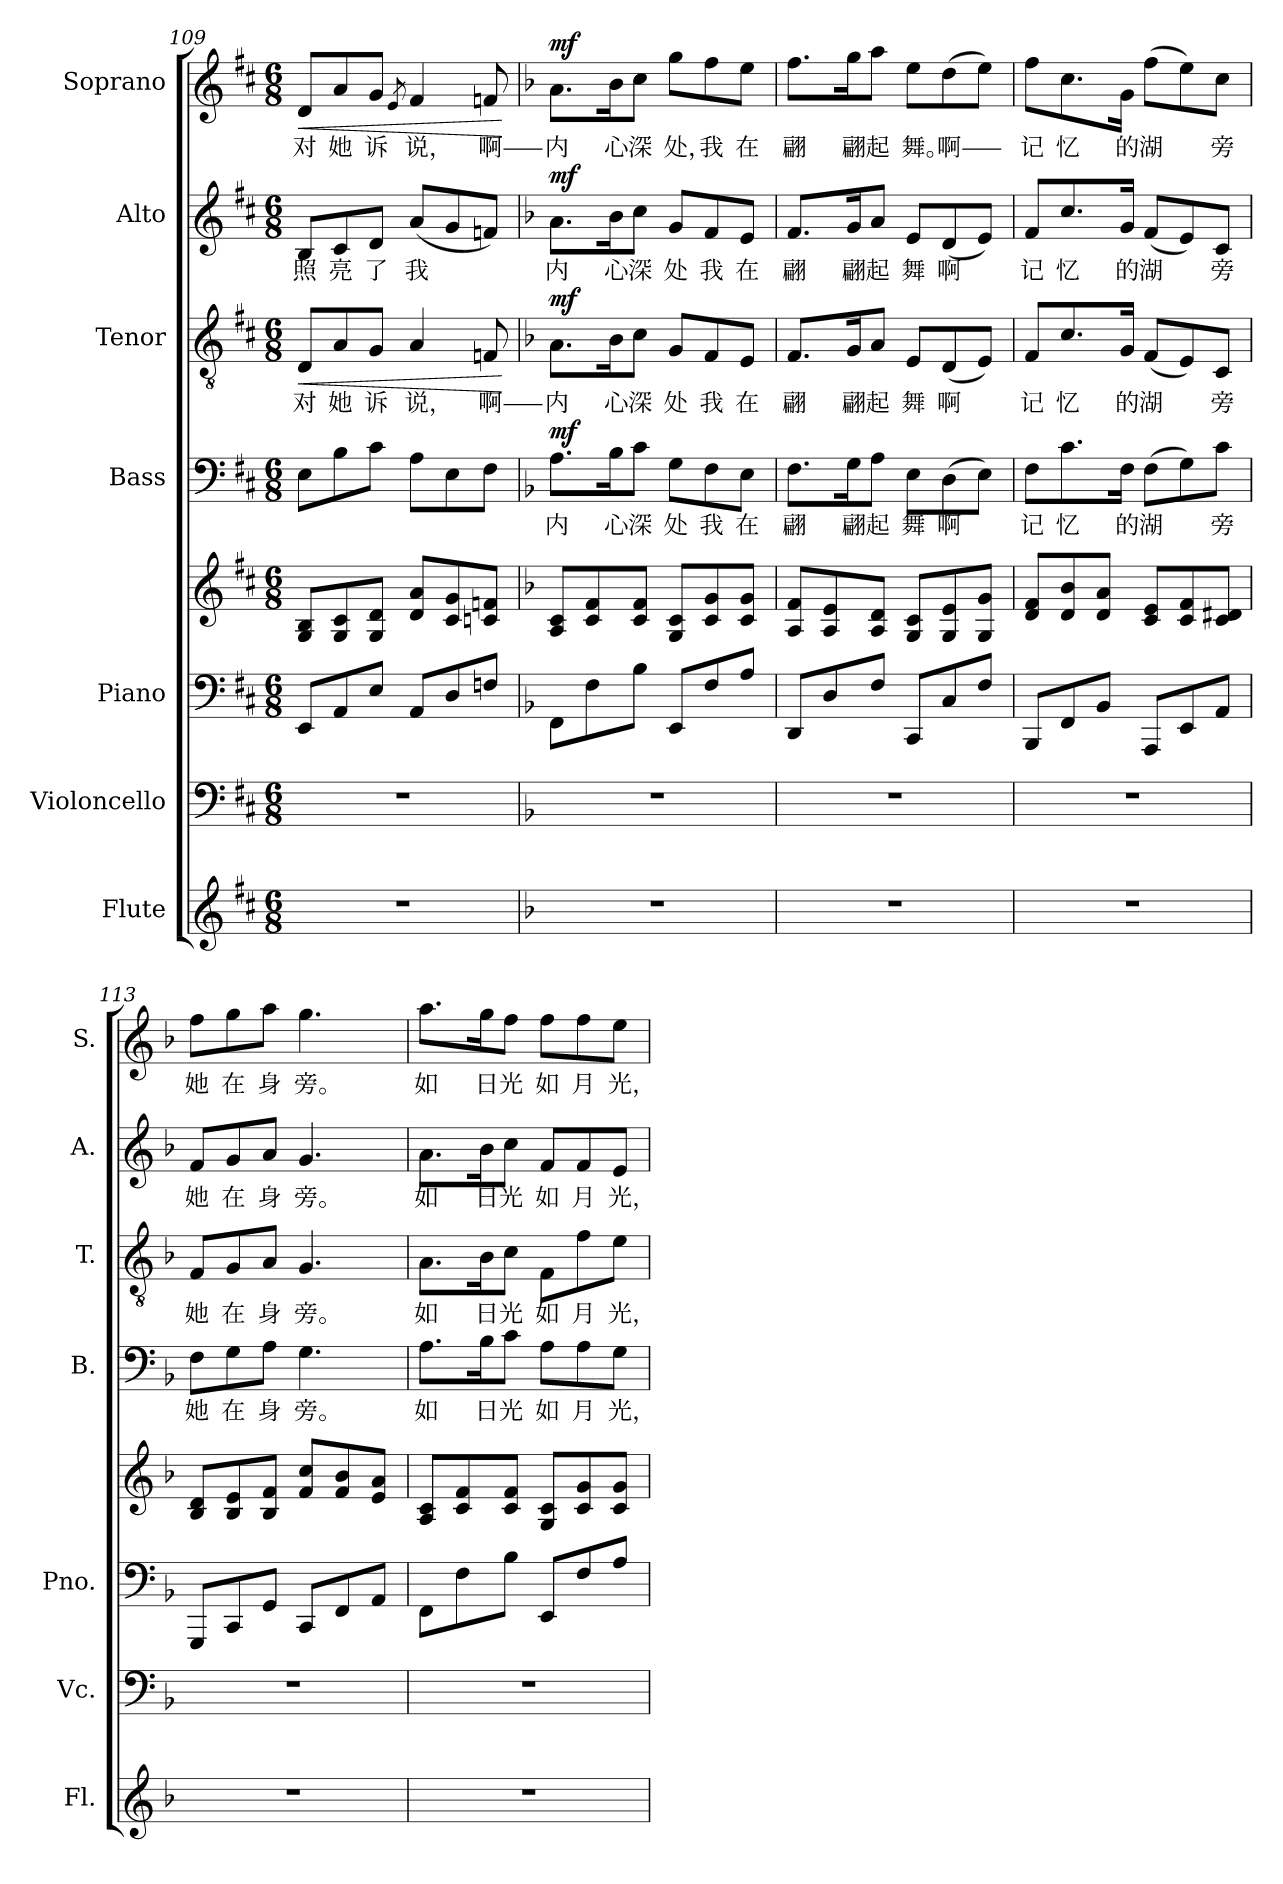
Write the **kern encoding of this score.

**kern	**kern	**kern	**kern	**kern	**text	**dynam	**kern	**text	**dynam	**kern	**text	**dynam	**kern	**text	**dynam
*part7	*part6	*part5	*part5	*part4	*part4	*part4	*part3	*part3	*part3	*part2	*part2	*part2	*part1	*part1	*part1
*staff8	*staff7	*staff6	*staff5	*staff4	*staff4	*staff4	*staff3	*staff3	*staff3	*staff2	*staff2	*staff2	*staff1	*staff1	*staff1
*I"Flute	*I"Violoncello	*I"Piano	*	*I"Bass	*	*	*I"Tenor	*	*	*I"Alto	*	*	*I"Soprano	*	*
*I'Fl.	*I'Vc.	*I'Pno.	*	*I'B.	*	*	*I'T.	*	*	*I'A.	*	*	*I'S.	*	*
!!LO:PB:g=z
*clefG2	*clefF4	*clefF4	*clefG2	*clefF4	*	*	*clefGv2	*	*	*clefG2	*	*	*clefG2	*	*
*k[f#c#]	*k[f#c#]	*k[f#c#]	*k[f#c#]	*k[f#c#]	*	*	*k[f#c#]	*	*	*k[f#c#]	*	*	*k[f#c#]	*	*
*M6/8	*M6/8	*M6/8	*M6/8	*M6/8	*	*	*M6/8	*	*	*M6/8	*	*	*M6/8	*	*
=109	=109	=109	=109	=109	=109	=109	=109	=109	=109	=109	=109	=109	=109	=109	=109
!	!	!	!	!	!	!	!	!LO:LY:b	!LO:HP:b	!	!LO:LY:b	!	!	!LO:LY:b	!LO:HP:b
2.r	2.r	8EE/L	8G/ 8B/L	8E\L	.	.	8D/L	对	<	8B/L	照	.	8d/L	对	<
!	!	!	!	!	!	!	!	!LO:LY:b	!	!	!LO:LY:b	!	!	!LO:LY:b	!
.	.	8AA/	8G/ 8c#/	8B\	.	.	8A/	她	.	8c#/	亮	.	8a/	她	.
!	!	!	!	!	!	!	!	!LO:LY:b	!	!	!LO:LY:b	!	!	!LO:LY:b	!
.	.	8E/J	8G/ 8d/J	8c#\J	.	.	8G/J	诉	.	8d/J	了	.	8g/J	诉	.
.	.	.	.	.	.	.	.	.	.	.	.	.	8qe/	.	.
!	!	!	!	!	!	!	!	!LO:LY:b	!	!	!LO:LY:b	!	!	!LO:LY:b	!
.	.	8AA/L	8d/ 8a/L	8A\L	.	.	4A/	说，	.	(<8a/L	我	.	4f#/	说，	.
.	.	8D/	8c#/ 8g/	8E\	.	.	.	.	.	8g/	.	.	.	.	.
!	!	!	!	!	!	!	!	!LO:LY:b	!	!	!	!	!	!LO:LY:b	!
.	.	8Fn/J	8cn/ 8fn/J	8F#\J	.	.	8Fn/	啊——	.	8fn/J)	.	.	8fn/	啊——	.
.	.	.	.	.	.	.	.	.	[	.	.	.	.	.	[
=110	=110	=110	=110	=110	=110	=110	=110	=110	=110	=110	=110	=110	=110	=110	=110
*k[b-]	*k[b-]	*k[b-]	*k[b-]	*k[b-]	*	*	*k[b-]	*	*	*k[b-]	*	*	*k[b-]	*	*
!	!	!	!	!	!LO:LY:b	!LO:DY:b	!	!LO:LY:b	!LO:DY:b	!	!LO:LY:b	!LO:DY:b	!	!LO:LY:b	!LO:DY:b
2.r	2.r	8FF\L	8A/ 8c/L	8.A\L	内	mf	8.A\L	内	mf	8.a\L	内	mf	8.a\L	内	mf
.	.	8F\	8c/ 8f/	.	.	.	.	.	.	.	.	.	.	.	.
!	!	!	!	!	!LO:LY:b	!	!	!LO:LY:b	!	!	!LO:LY:b	!	!	!LO:LY:b	!
.	.	.	.	16B-\K	心	.	16B-\K	心	.	16b-\K	心	.	16b-\K	心	.
!	!	!	!	!	!LO:LY:b	!	!	!LO:LY:b	!	!	!LO:LY:b	!	!	!LO:LY:b	!
.	.	8B-\J	8c/ 8f/J	8c\J	深	.	8c\J	深	.	8cc\J	深	.	8cc\J	深	.
!	!	!	!	!	!LO:LY:b	!	!	!LO:LY:b	!	!	!LO:LY:b	!	!	!LO:LY:b	!
.	.	8EE/L	8G/ 8c/L	8G\L	处	.	8G/L	处	.	8g/L	处	.	8gg\L	处，	.
!	!	!	!	!	!LO:LY:b	!	!	!LO:LY:b	!	!	!LO:LY:b	!	!	!LO:LY:b	!
.	.	8F/	8c/ 8g/	8F\	我	.	8F/	我	.	8f/	我	.	8ff\	我	.
!	!	!	!	!	!LO:LY:b	!	!	!LO:LY:b	!	!	!LO:LY:b	!	!	!LO:LY:b	!
.	.	8A/J	8c/ 8g/J	8E\J	在	.	8E/J	在	.	8e/J	在	.	8ee\J	在	.
=111	=111	=111	=111	=111	=111	=111	=111	=111	=111	=111	=111	=111	=111	=111	=111
!	!	!	!	!	!LO:LY:b	!	!	!LO:LY:b	!	!	!LO:LY:b	!	!	!LO:LY:b	!
2.r	2.r	8DD/L	8A/ 8f/L	8.F\L	翩	.	8.F/L	翩	.	8.f/L	翩	.	8.ff\L	翩	.
.	.	8D/	8A/ 8e/	.	.	.	.	.	.	.	.	.	.	.	.
!	!	!	!	!	!LO:LY:b	!	!	!LO:LY:b	!	!	!LO:LY:b	!	!	!LO:LY:b	!
.	.	.	.	16G\K	翩	.	16G/K	翩	.	16g/K	翩	.	16gg\K	翩	.
!	!	!	!	!	!LO:LY:b	!	!	!LO:LY:b	!	!	!LO:LY:b	!	!	!LO:LY:b	!
.	.	8F/J	8A/ 8d/J	8A\J	起	.	8A/J	起	.	8a/J	起	.	8aa\J	起	.
!	!	!	!	!	!LO:LY:b	!	!	!LO:LY:b	!	!	!LO:LY:b	!	!	!LO:LY:b	!
.	.	8CC/L	8G/ 8c/L	8E\L	舞	.	8E/L	舞	.	8e/L	舞	.	8ee\L	舞。	.
!	!	!	!	!	!LO:LY:b	!	!	!LO:LY:b	!	!	!LO:LY:b	!	!	!LO:LY:b	!
.	.	8C/	8G/ 8e/	(>8D\	啊	.	(<8D/	啊	.	(<8d/	啊	.	(>8dd\	啊——	.
.	.	8F/J	8G/ 8g/J	8E\J)	.	.	8E/J)	.	.	8e/J)	.	.	8ee\J)	.	.
=112	=112	=112	=112	=112	=112	=112	=112	=112	=112	=112	=112	=112	=112	=112	=112
!	!	!	!	!	!LO:LY:b	!	!	!LO:LY:b	!	!	!LO:LY:b	!	!	!LO:LY:b	!
2.r	2.r	8BBB-/L	8d/ 8f/L	8F\L	记	.	8F/L	记	.	8f/L	记	.	8ff\L	记	.
!	!	!	!	!	!LO:LY:b	!	!	!LO:LY:b	!	!	!LO:LY:b	!	!	!LO:LY:b	!
.	.	8FF/	8d/ 8b-/	8.c\	忆	.	8.c/	忆	.	8.cc/	忆	.	8.cc\	忆	.
.	.	8BB-/J	8d/ 8a/J	.	.	.	.	.	.	.	.	.	.	.	.
!	!	!	!	!	!LO:LY:b	!	!	!LO:LY:b	!	!	!LO:LY:b	!	!	!LO:LY:b	!
.	.	.	.	16F\Jk	的	.	16G/Jk	的	.	16g/Jk	的	.	16g\Jk	的	.
!	!	!	!	!	!LO:LY:b	!	!	!LO:LY:b	!	!	!LO:LY:b	!	!	!LO:LY:b	!
.	.	8AAA/L	8c/ 8e/L	(>8F\L	湖	.	(<8F/L	湖	.	(<8f/L	湖	.	(>8ff\L	湖	.
.	.	8EE/	8c/ 8f/	8G\)	.	.	8E/)	.	.	8e/)	.	.	8ee\)	.	.
!	!	!	!	!	!LO:LY:b	!	!	!LO:LY:b	!	!	!LO:LY:b	!	!	!LO:LY:b	!
.	.	8AA/J	8c/ 8d#X/J	8c\J	旁	.	8C/J	旁	.	8c/J	旁	.	8cc\J	旁	.
!!LO:PB:g=z
=113	=113	=113	=113	=113	=113	=113	=113	=113	=113	=113	=113	=113	=113	=113	=113
!	!	!	!	!	!LO:LY:b	!	!	!LO:LY:b	!	!	!LO:LY:b	!	!	!LO:LY:b	!
2.r	2.r	8GGG/L	8B-/ 8d/L	8F\L	她	.	8F/L	她	.	8f/L	她	.	8ff\L	她	.
!	!	!	!	!	!LO:LY:b	!	!	!LO:LY:b	!	!	!LO:LY:b	!	!	!LO:LY:b	!
.	.	8CC/	8B-/ 8e/	8G\	在	.	8G/	在	.	8g/	在	.	8gg\	在	.
!	!	!	!	!	!LO:LY:b	!	!	!LO:LY:b	!	!	!LO:LY:b	!	!	!LO:LY:b	!
.	.	8GG/J	8B-/ 8f/J	8A\J	身	.	8A/J	身	.	8a/J	身	.	8aa\J	身	.
!	!	!	!	!	!LO:LY:b	!	!	!LO:LY:b	!	!	!LO:LY:b	!	!	!LO:LY:b	!
.	.	8CC/L	8f/ 8cc/L	4.G\	旁。	.	4.G/	旁。	.	4.g/	旁。	.	4.gg\	旁。	.
.	.	8FF/	8f/ 8b-/	.	.	.	.	.	.	.	.	.	.	.	.
.	.	8AA/J	8e/ 8a/J	.	.	.	.	.	.	.	.	.	.	.	.
=114	=114	=114	=114	=114	=114	=114	=114	=114	=114	=114	=114	=114	=114	=114	=114
!	!	!	!	!	!LO:LY:b	!	!	!LO:LY:b	!	!	!LO:LY:b	!	!	!LO:LY:b	!
2.r	2.r	8FF\L	8A/ 8c/L	8.A\L	如	.	8.A\L	如	.	8.a\L	如	.	8.aa\L	如	.
.	.	8F\	8c/ 8f/	.	.	.	.	.	.	.	.	.	.	.	.
!	!	!	!	!	!LO:LY:b	!	!	!LO:LY:b	!	!	!LO:LY:b	!	!	!LO:LY:b	!
.	.	.	.	16B-\K	日	.	16B-\K	日	.	16b-\K	日	.	16gg\K	日	.
!	!	!	!	!	!LO:LY:b	!	!	!LO:LY:b	!	!	!LO:LY:b	!	!	!LO:LY:b	!
.	.	8B-\J	8c/ 8f/J	8c\J	光	.	8c\J	光	.	8cc\J	光	.	8ff\J	光	.
!	!	!	!	!	!LO:LY:b	!	!	!LO:LY:b	!	!	!LO:LY:b	!	!	!LO:LY:b	!
.	.	8EE/L	8G/ 8c/L	8A\L	如	.	8F\L	如	.	8f/L	如	.	8ff\L	如	.
!	!	!	!	!	!LO:LY:b	!	!	!LO:LY:b	!	!	!LO:LY:b	!	!	!LO:LY:b	!
.	.	8F/	8c/ 8g/	8A\	月	.	8f\	月	.	8f/	月	.	8ff\	月	.
!	!	!	!	!	!LO:LY:b	!	!	!LO:LY:b	!	!	!LO:LY:b	!	!	!LO:LY:b	!
.	.	8A/J	8c/ 8g/J	8G\J	光，	.	8e\J	光，	.	8e/J	光，	.	8ee\J	光，	.
=	=	=	=	=	=	=	=	=	=	=	=	=	=	=	=
*-	*-	*-	*-	*-	*-	*-	*-	*-	*-	*-	*-	*-	*-	*-	*-
